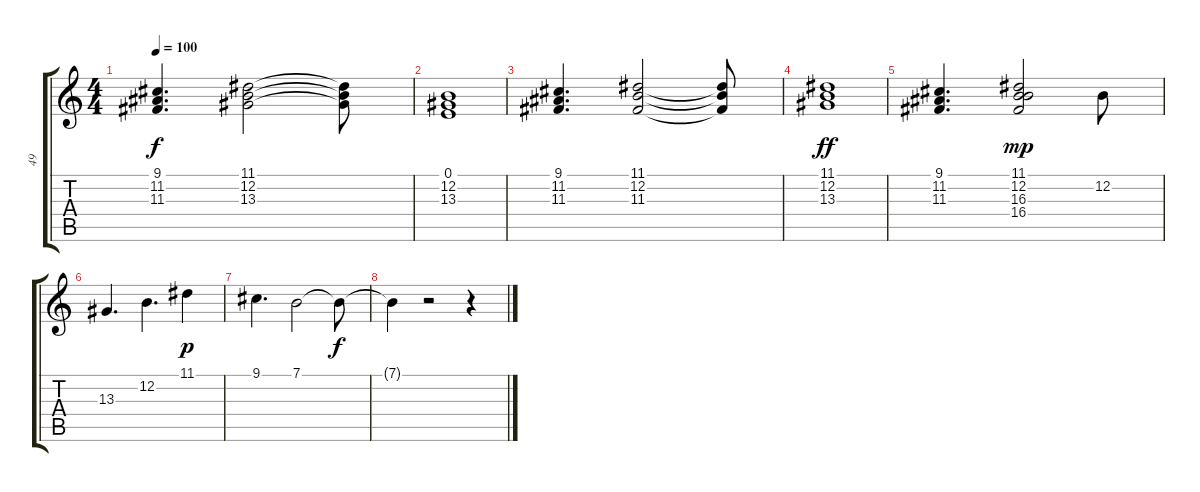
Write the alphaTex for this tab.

\track ("49" "49") {instrument stringensemble1}
\staff {score tabs}
\tuning (E4 B3 G3 D3 A2 E2) {hide}
\ts (4 4)
\tempo 100
\clef g2
\ks c
(9.1 11.2 11.3).4{d dy f} (11.1 12.2 13.3).2 (11.1{t} 12.2{t} 13.3{t}).8 |
(0.1 12.2 13.3).1 |
(9.1 11.2 11.3).4{d} (11.1 12.2 11.3).2 (11.1{t} 12.2{t} 11.3{t}).8 |
(11.1 12.2 13.3).1{dy ff} |
(9.1 11.2 11.3).4{d} (11.1 12.2 16.3 16.4).2{dy mp} 12.2.8 |
13.3.4{d} 12.2.4{d} 11.1.4{dy p} |
9.1.4{d} 7.1.2 7.1{t}.8{dy f} |
7.1{t}.4 r.2 r.4
